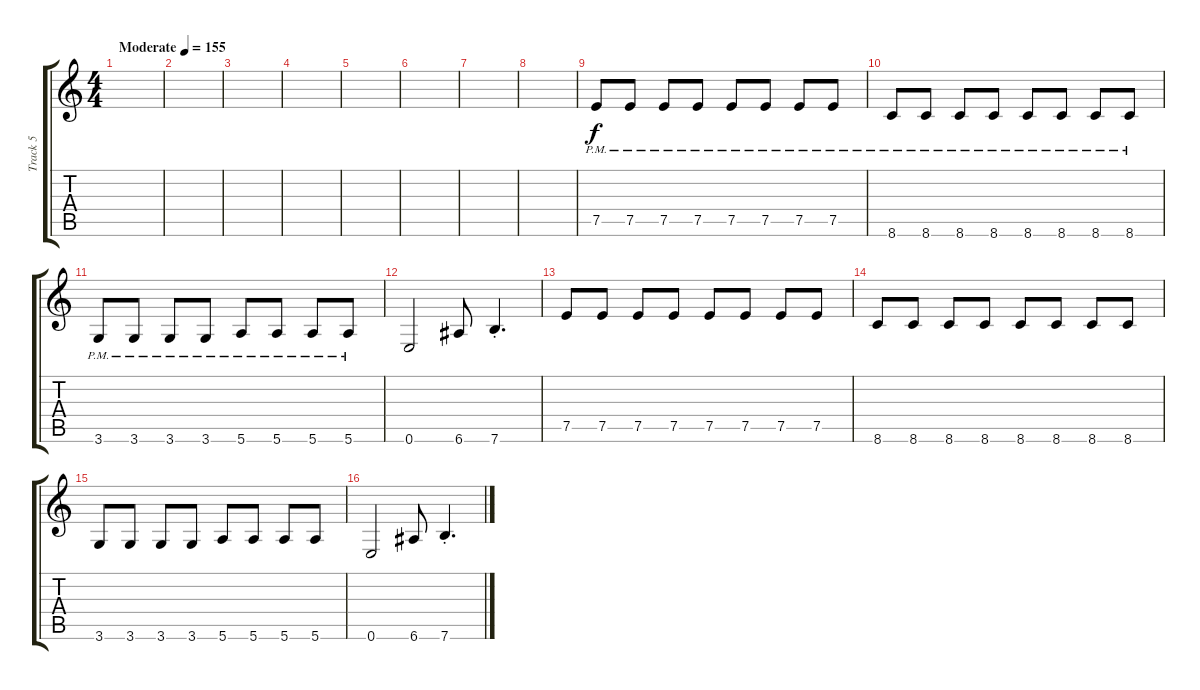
\track ("Track 5" "Track 5") {instrument distortionguitar}
\staff {score tabs}
\tuning (E4 B3 G3 D3 A2 E2) {hide}
\ts (4 4)
\tempo (155 "Moderate")
\clef g2
\ks c
|
|
|
|
|
|
|
|
7.5{pm}.8 7.5{pm}.8 7.5{pm}.8 7.5{pm}.8 7.5{pm}.8 7.5{pm}.8 7.5{pm}.8 7.5{pm}.8 |
8.6{pm}.8 8.6{pm}.8 8.6{pm}.8 8.6{pm}.8 8.6{pm}.8 8.6{pm}.8 8.6{pm}.8 8.6{pm}.8 |
3.6{pm}.8 3.6{pm}.8 3.6{pm}.8 3.6{pm}.8 5.6{pm}.8 5.6{pm}.8 5.6{pm}.8 5.6{pm}.8 |
0.6.2 6.6.8 7.6{st}.4{d} |
7.5.8 7.5.8 7.5.8 7.5.8 7.5.8 7.5.8 7.5.8 7.5.8 |
8.6.8 8.6.8 8.6.8 8.6.8 8.6.8 8.6.8 8.6.8 8.6.8 |
3.6.8 3.6.8 3.6.8 3.6.8 5.6.8 5.6.8 5.6.8 5.6.8 |
0.6.2 6.6.8 7.6{st}.4{d}
